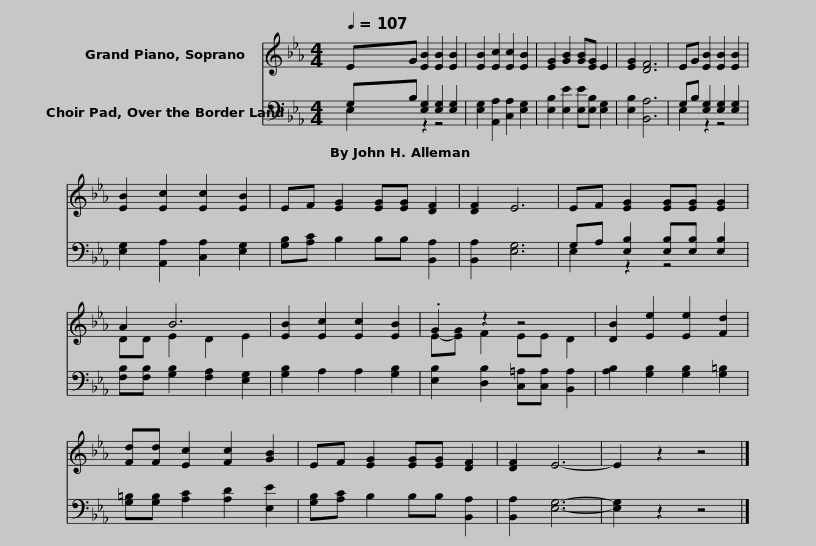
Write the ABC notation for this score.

X:1
%%score ( 1 2 ) ( 3 4 )
L:1/8
Q:1/4=107
M:4/4
I:linebreak $
K:Eb
V:1 treble
V:2 treble
V:3 bass
V:4 bass
V:1
 EG [EB]2 [EB]2 [EB]2 | [EB]2 [Ec]2 [Ec]2 [EB]2 | [EG]2 [GB]2 [GB][EG] E2 | [EG]2 [DF]6 | EG [EB]2 [EB]2 [EB]2 | %5
 [EB]2 [Ec]2 [Ec]2 [EB]2 |$ EF [EG]2 [EG][EG] [DF]2 | [DF]2 E6 | EF [EG]2 [EG][EG] [EG]2 | A2 B6 | %10
 [EB]2 [Ec]2 [Ec]2 [EB]2 | .G2 z2 z4 | [DB]2 [Ee]2 [Ee]2 [Fd]2 |$ [Fd][Fd] [Ec]2 [Fc]2 [GB]2 | EF [EG]2 [EG][EG] [DF]2 | %15
 [DF]2 E6- | E2 z2 z4 |] %17
V:2
 x8 | x8 | x8 | x8 | x8 | %5
 x8 |$ x8 | x8 | x8 | DD E2 D2 E2 | %10
 x8 | E-[EG] F2 EE D2 | x8 |$ x8 | x8 | %15
 x8 | x8 |] %17
V:3
 G,B, [E,G,]2 [E,G,]2 [E,G,]2 | [E,G,]2 [A,,A,]2 [C,A,]2 [E,G,]2 | [E,B,]2 [E,E]2 [E,E][E,B,] [E,G,]2 | [E,B,]2 [B,,A,]6 | G,B, [E,G,]2 [E,G,]2 [E,G,]2 | %5
 [E,G,]2 [A,,A,]2 [C,A,]2 [E,G,]2 |$ [G,B,][A,C] B,2 B,B, [B,,A,]2 | [B,,A,]2 [E,G,]6 | G,A, [E,B,]2 [E,B,][E,B,] [E,B,]2 | [F,B,][F,B,] [G,B,]2 [F,A,]2 [E,G,]2 | %10
 [G,B,]2 A,2 A,2 [G,B,]2 | [E,B,]2 [D,B,]2 [C,=A,][C,A,] [B,,A,]2 | [A,B,]2 [G,B,]2 [G,B,]2 [G,=B,]2 |$ [G,=B,][G,B,] [A,C]2 [A,D]2 [E,E]2 | [G,B,][A,C] B,2 B,B, [B,,A,]2 | %15
 [B,,A,]2 [E,G,]6- | [E,G,]2 z2 z4 |] %17
V:4
 E,2 z2 z4 | x8 | x8 | x8 | E,2 z2 z4 | %5
 x8 |$ x8 | x8 | E,2 z2 z4 | x8 | %10
 x8 | x8 | x8 |$ x8 | x8 | %15
 x8 | x8 |] %17
